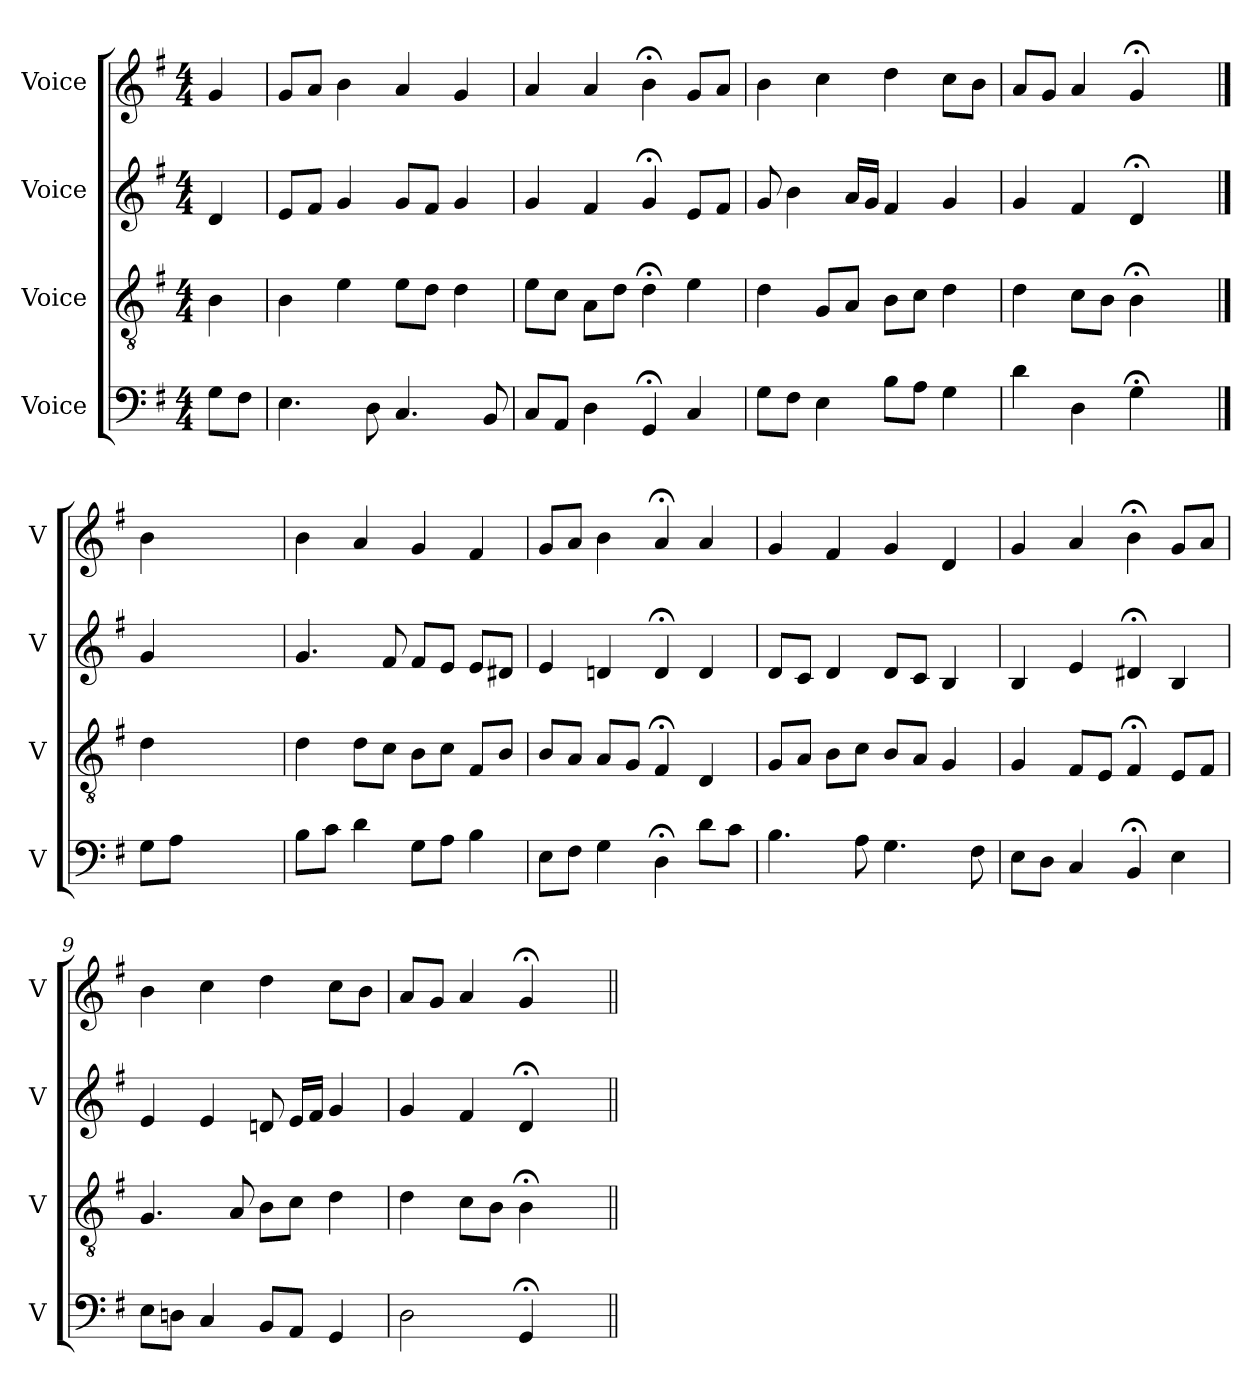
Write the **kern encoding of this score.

**kern	**kern	**kern	**kern
*part4	*part3	*part2	*part1
*staff4	*staff3	*staff2	*staff1
*I"Voice	*I"Voice	*I"Voice	*I"Voice
*I'V	*I'V	*I'V	*I'V
*clefF4	*clefGv2	*clefG2	*clefG2
*k[f#]	*k[f#]	*k[f#]	*k[f#]
*M4/4	*M4/4	*M4/4	*M4/4
*MM100	*MM100	*MM100	*MM100
=	=	=	=
8G\L	4B\	4d/	4g/
8F#\J	.	.	.
=1	=1	=1	=1
4.E\	4B\	8e/L	8g/L
.	.	8f#/J	8a/J
.	4e\	4g/	4b\
8D\	.	.	.
4.C/	8e\L	8g/L	4a/
.	8d\J	8f#/J	.
.	4d\	4g/	4g/
8BB/	.	.	.
=2	=2	=2	=2
8C/L	8e\L	4g/	4a/
8AA/J	8c\J	.	.
4D\	8A\L	4f#/	4a/
.	8d\J	.	.
4GG;/	4d;\	4g;/	4b;\
4C/	4e\	8e/L	8g/L
.	.	8f#/J	8a/J
=3	=3	=3	=3
8G\L	4d\	8g/	4b\
8F#\J	.	4b\	.
4E\	8G/L	.	4cc\
.	8A/J	16a/LL	.
.	.	16g/JJ	.
8B\L	8B\L	4f#/	4dd\
8A\J	8c\J	.	.
4G\	4d\	4g/	8cc\L
.	.	.	8b\J
=4	=4	=4	=4
4d\	4d\	4g/	8a/L
.	.	.	8g/J
4D\	8c\L	4f#/	4a/
.	8B\J	.	.
4G;\	4B;\	4d;/	4g;/
4ryy	4ryy	4ryy	4ryy
!!LO:LB:g=z
==	==	==	==
8G\L	4d\	4g/	4b\
8A\J	.	.	.
2.ryy	2.ryy	2.ryy	2.ryy
=5	=5	=5	=5
8B\L	4d\	4.g/	4b\
8c\J	.	.	.
4d\	8d\L	.	4a/
.	8c\J	8f#/	.
8G\L	8B\L	8f#/L	4g/
8A\J	8c\J	8e/J	.
4B\	8F#/L	8e/L	4f#/
.	8B/J	8d#X/J	.
=6	=6	=6	=6
8E\L	8B/L	4e/	8g/L
8F#\J	8A/J	.	8a/J
4G\	8A/L	4dn/	4b\
.	8G/J	.	.
4D;\	4F#;/	4d;/	4a;/
8d\L	4D/	4d/	4a/
8c\J	.	.	.
=7	=7	=7	=7
4.B\	8G/L	8d/L	4g/
.	8A/J	8c/J	.
.	8B\L	4d/	4f#/
8A\	8c\J	.	.
4.G\	8B/L	8d/L	4g/
.	8A/J	8c/J	.
.	4G/	4B/	4d/
8F#\	.	.	.
=8	=8	=8	=8
8E\L	4G/	4B/	4g/
8D\J	.	.	.
4C/	8F#/L	4e/	4a/
.	8E/J	.	.
4BB;/	4F#;/	4d#X;/	4b;\
4E\	8E/L	4B/	8g/L
.	8F#/J	.	8a/J
!!LO:LB:g=z
=9	=9	=9	=9
8E\L	4.G/	4e/	4b\
8Dn\J	.	.	.
4C/	.	4e/	4cc\
.	8A/	.	.
8BB/L	8B\L	8dn/	4dd\
8AA/J	8c\J	16e/LL	.
.	.	16f#/JJ	.
4GG/	4d\	4g/	8cc\L
.	.	.	8b\J
=10	=10	=10	=10
2D\	4d\	4g/	8a/L
.	.	.	8g/J
.	8c\L	4f#/	4a/
.	8B\J	.	.
4GG;/	4B;\	4d;/	4g;/
4ryy	4ryy	4ryy	4ryy
=||	=||	=||	=||
*-	*-	*-	*-
